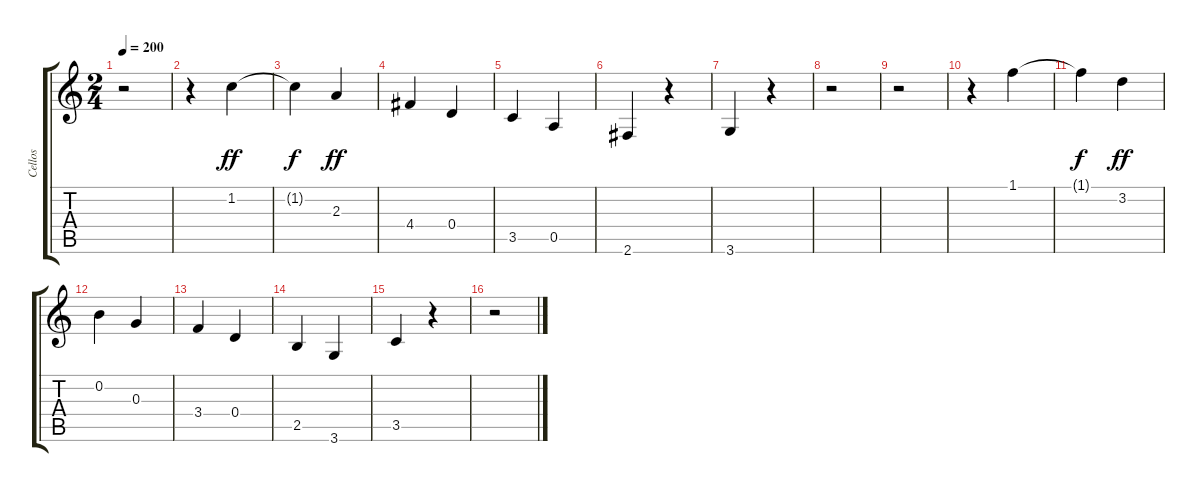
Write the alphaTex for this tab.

\track ("Cellos" "Cellos") {instrument contrabass}
\staff {score tabs}
\tuning (E4 B3 G3 D3 A2 E2) {hide}
\ts (2 4)
\tempo 200
\clef g2
\ks c
r.2{dy ff} |
r.4 1.2.4 |
1.2{t}.4{dy f} 2.3.4{dy ff} |
4.4.4 0.4.4 |
3.5.4 0.5.4 |
2.6.4 r.4 |
3.6.4 r.4 |
r.2 |
r.2 |
r.4 1.1.4 |
1.1{t}.4{dy f} 3.2.4{dy ff} |
0.2.4 0.3.4 |
3.4.4 0.4.4 |
2.5.4 3.6.4 |
3.5.4 r.4 |
r.2
